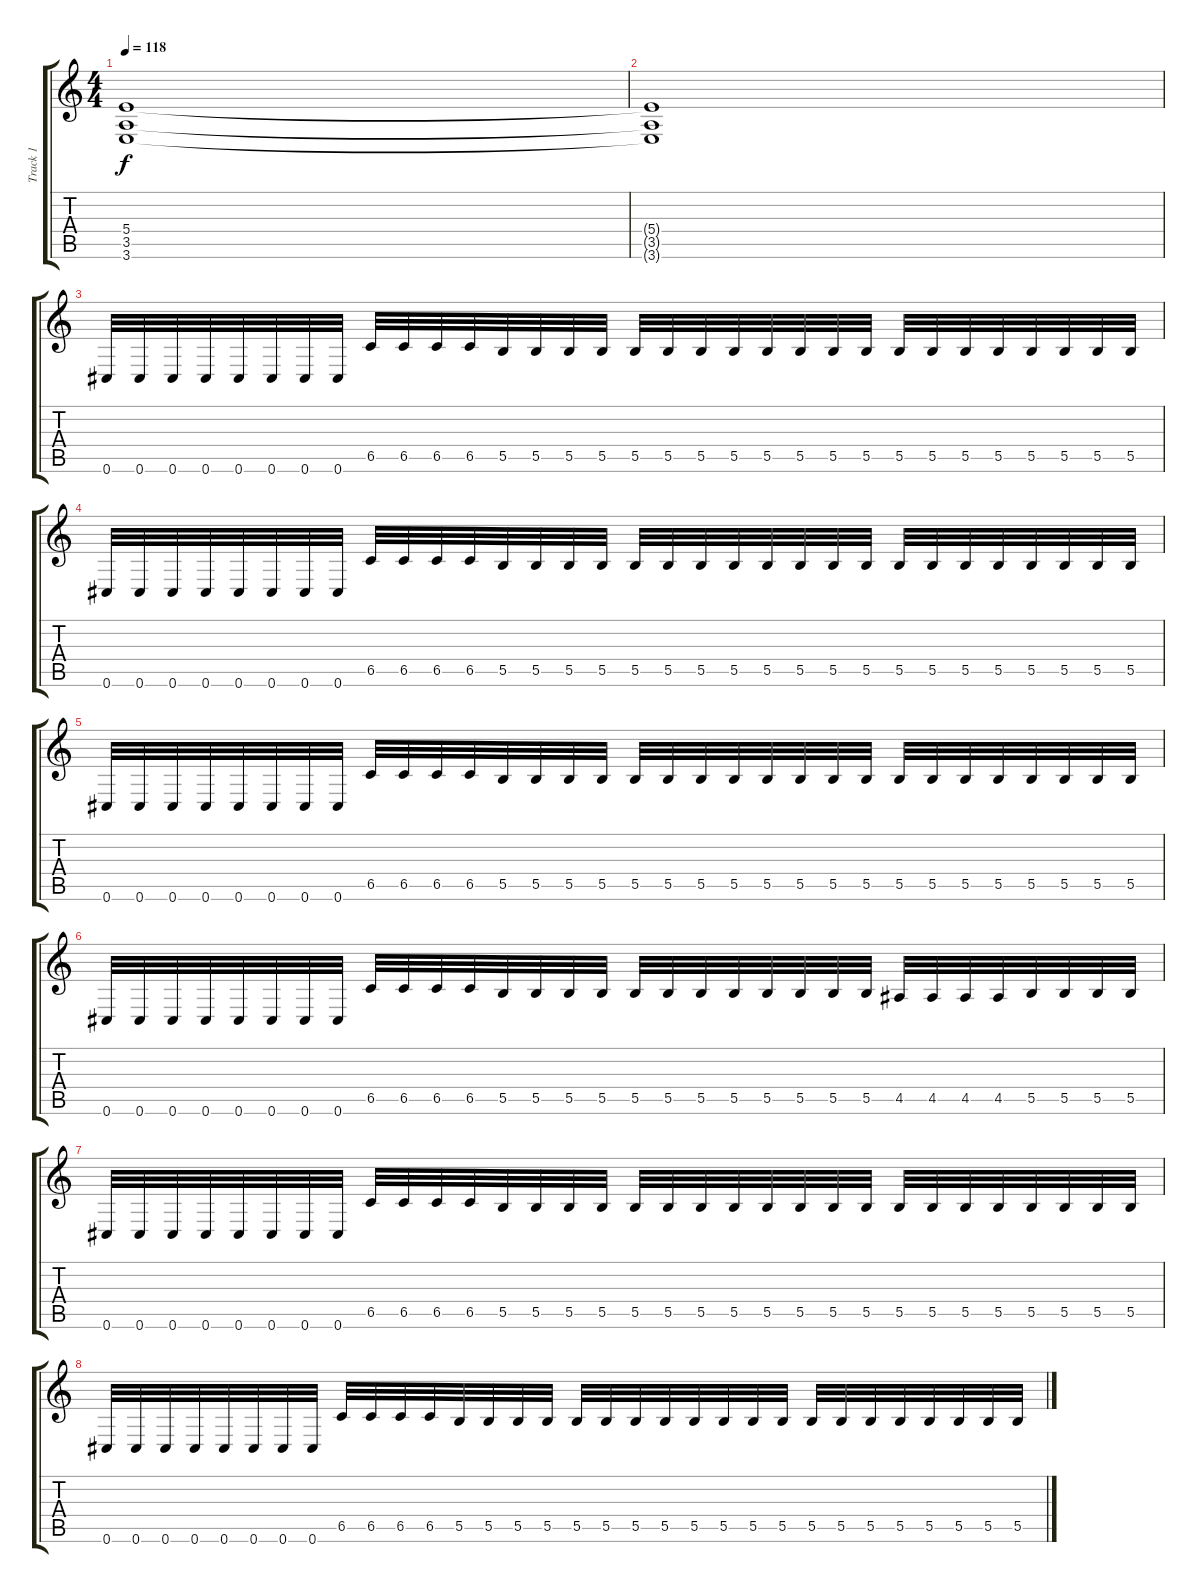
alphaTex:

\track ("Track 1" "Track 1") {instrument distortionguitar}
\staff {score tabs}
\tuning (Db4 Ab3 E3 B2 Gb2 Db2) {hide}
\ts (4 4)
\tempo 118
\clef g2
\ks c
(5.4{t} 3.5{t} 3.6{t}).1{dy f} |
(5.4{t} 3.5{t} 3.6{t}).1 |
0.6.32 0.6.32 0.6.32 0.6.32 0.6.32 0.6.32 0.6.32 0.6.32 6.5.32 6.5.32 6.5.32 6.5.32 5.5.32 5.5.32 5.5.32 5.5.32 5.5.32 5.5.32 5.5.32 5.5.32 5.5.32 5.5.32 5.5.32 5.5.32 5.5.32 5.5.32 5.5.32 5.5.32 5.5.32 5.5.32 5.5.32 5.5.32 |
0.6.32 0.6.32 0.6.32 0.6.32 0.6.32 0.6.32 0.6.32 0.6.32 6.5.32 6.5.32 6.5.32 6.5.32 5.5.32 5.5.32 5.5.32 5.5.32 5.5.32 5.5.32 5.5.32 5.5.32 5.5.32 5.5.32 5.5.32 5.5.32 5.5.32 5.5.32 5.5.32 5.5.32 5.5.32 5.5.32 5.5.32 5.5.32 |
0.6.32 0.6.32 0.6.32 0.6.32 0.6.32 0.6.32 0.6.32 0.6.32 6.5.32 6.5.32 6.5.32 6.5.32 5.5.32 5.5.32 5.5.32 5.5.32 5.5.32 5.5.32 5.5.32 5.5.32 5.5.32 5.5.32 5.5.32 5.5.32 5.5.32 5.5.32 5.5.32 5.5.32 5.5.32 5.5.32 5.5.32 5.5.32 |
0.6.32 0.6.32 0.6.32 0.6.32 0.6.32 0.6.32 0.6.32 0.6.32 6.5.32 6.5.32 6.5.32 6.5.32 5.5.32 5.5.32 5.5.32 5.5.32 5.5.32 5.5.32 5.5.32 5.5.32 5.5.32 5.5.32 5.5.32 5.5.32 4.5.32 4.5.32 4.5.32 4.5.32 5.5.32 5.5.32 5.5.32 5.5.32 |
0.6.32 0.6.32 0.6.32 0.6.32 0.6.32 0.6.32 0.6.32 0.6.32 6.5.32 6.5.32 6.5.32 6.5.32 5.5.32 5.5.32 5.5.32 5.5.32 5.5.32 5.5.32 5.5.32 5.5.32 5.5.32 5.5.32 5.5.32 5.5.32 5.5.32 5.5.32 5.5.32 5.5.32 5.5.32 5.5.32 5.5.32 5.5.32 |
0.6.32 0.6.32 0.6.32 0.6.32 0.6.32 0.6.32 0.6.32 0.6.32 6.5.32 6.5.32 6.5.32 6.5.32 5.5.32 5.5.32 5.5.32 5.5.32 5.5.32 5.5.32 5.5.32 5.5.32 5.5.32 5.5.32 5.5.32 5.5.32 5.5.32 5.5.32 5.5.32 5.5.32 5.5.32 5.5.32 5.5.32 5.5.32
